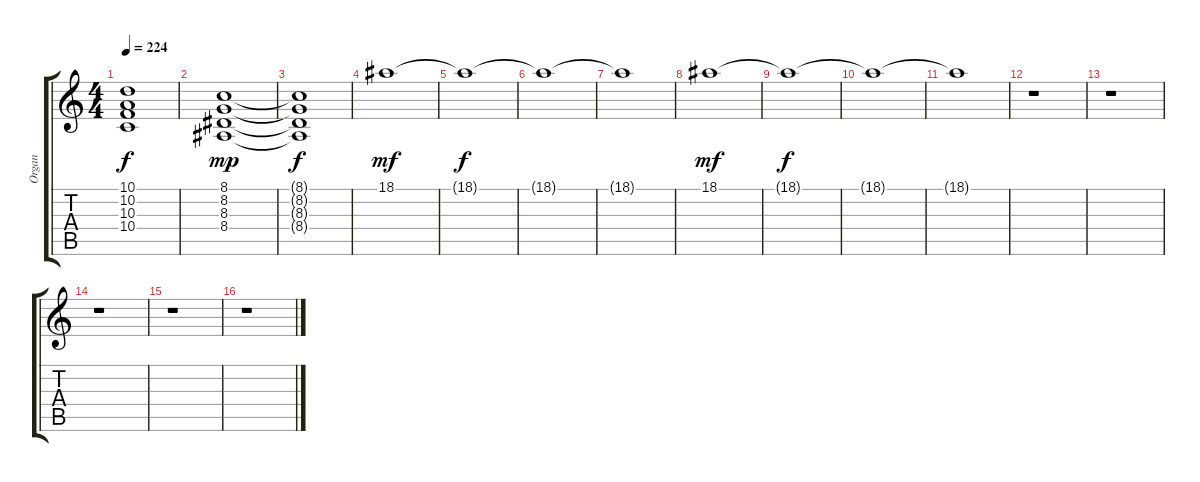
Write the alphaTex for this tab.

\track ("Organ" "Organ") {instrument drawbarorgan}
\staff {score tabs}
\tuning (E4 B3 G3 D3 A2 E2) {hide}
\ts (4 4)
\tempo 224
\clef g2
\ks c
(10.1{t} 10.2{t} 10.3{t} 10.4{t}).1{dy f} |
(8.1 8.2 8.3 8.4).1{dy mp} |
(8.1{t} 8.2{t} 8.3{t} 8.4{t}).1{dy f} |
18.1.1{dy mf} |
18.1{t}.1{dy f} |
18.1{t}.1 |
18.1{t}.1 |
18.1.1{dy mf} |
18.1{t}.1{dy f} |
18.1{t}.1 |
18.1{t}.1 |
r.1 |
r.1 |
r.1 |
r.1 |
r.1
